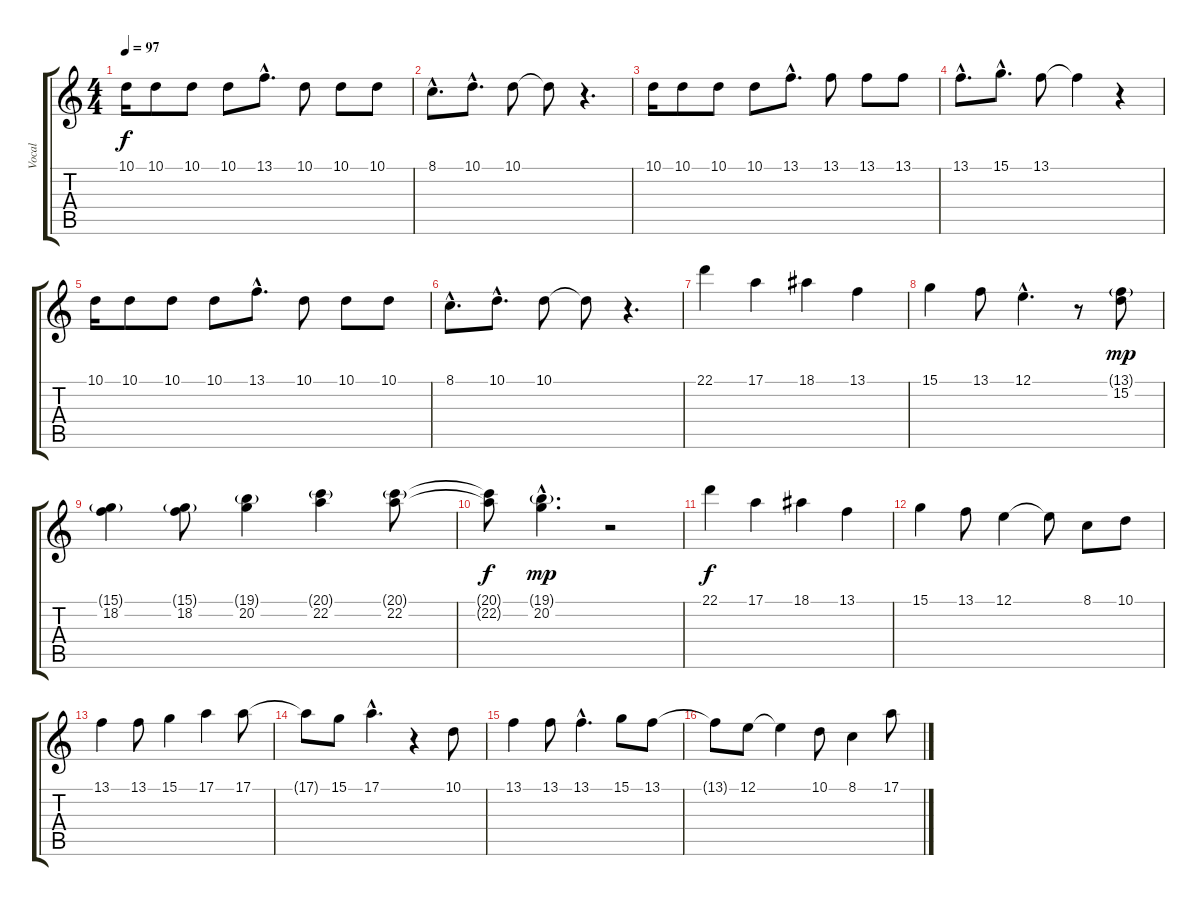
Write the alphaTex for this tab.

\track ("Vocal" "Vocal") {instrument lead6voice}
\staff {score tabs}
\tuning (E4 B3 G3 D3 A2 E2) {hide}
\ts (4 4)
\tempo 97
\clef g2
\ks c
10.1.16{dy f} 10.1.8 10.1.8 10.1.8 13.1{hac}.8{d} 10.1.8 10.1.8 10.1.8 |
8.1{hac}.8{d} 10.1{hac}.8{d} 10.1.8 10.1{t}.8 r.4{d} |
10.1.16 10.1.8 10.1.8 10.1.8 13.1{hac}.8{d} 13.1.8 13.1.8 13.1.8 |
13.1{hac}.8{d} 15.1{hac}.8{d} 13.1.8 13.1{t}.4 r.4 |
10.1.16 10.1.8 10.1.8 10.1.8 13.1{hac}.8{d} 10.1.8 10.1.8 10.1.8 |
8.1{hac}.8{d} 10.1{hac}.8{d} 10.1.8 10.1{t}.8 r.4{d} |
22.1.4 17.1.4 18.1.4 13.1.4 |
15.1.4 13.1.8 12.1{hac}.4{d} r.8 (13.1{g} 15.2).8{dy mp} |
(15.1{g} 18.2).4 (15.1{g} 18.2).8 (19.1{g} 20.2).4 (20.1{g} 22.2).4 (20.1{g} 22.2).8 |
(20.1{t} 22.2{t}).8{dy f} (19.1{g hac} 20.2{hac}).4{d dy mp} r.2 |
22.1.4{dy f} 17.1.4 18.1.4 13.1.4 |
15.1.4 13.1.8 12.1.4 12.1{t}.8 8.1.8 10.1.8 |
13.1.4 13.1.8 15.1.4 17.1.4 17.1.8 |
17.1{t}.8 15.1.8 17.1{hac}.4{d} r.4 10.1.8 |
13.1.4 13.1.8 13.1{hac}.4{d} 15.1.8 13.1.8 |
13.1{t}.8 12.1.8 12.1{t}.4 10.1.8 8.1.4 17.1.8
